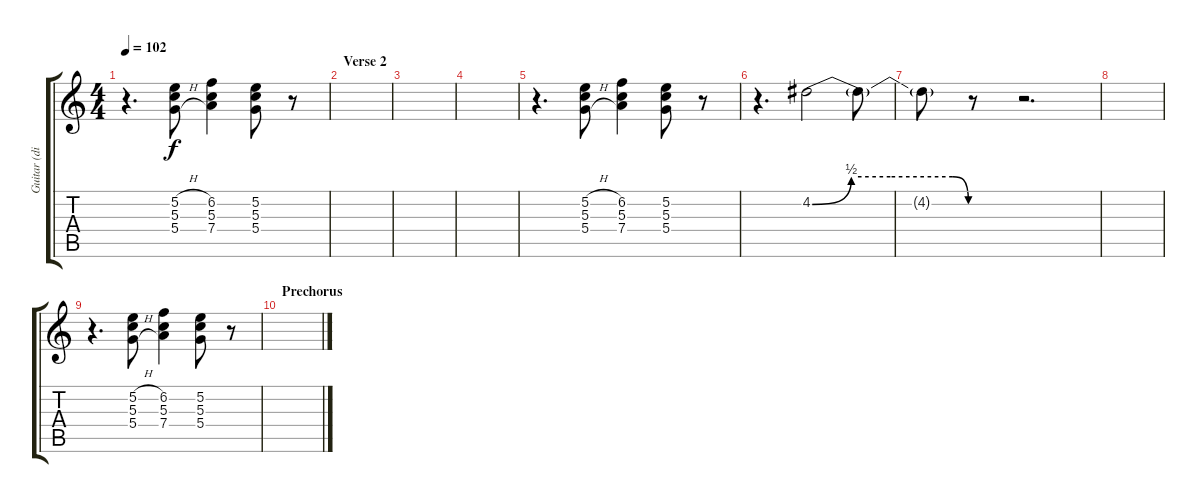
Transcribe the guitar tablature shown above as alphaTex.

\track ("Guitar (distortion)" "Guitar (di") {instrument distortionguitar}
\staff {score tabs}
\tuning (E4 B3 G3 D3 A2 E2) {hide}
\ts (4 4)
\tempo 102
\clef g2
\ks c
r.4{d dy f} (5.2{h} 5.3{h} 5.4{h}).8 (6.2 5.3 7.4).4 (5.2 5.3 5.4).8 r.8 |
\section ("" "Verse 2")
|
|
|
r.4{d} (5.2{h} 5.3{h} 5.4{h}).8 (6.2 5.3 7.4).4 (5.2 5.3 5.4).8 r.8 |
r.4{d} 4.2{be (custom 0 0 15 2 30 2 54 2 60 0)}.2 4.2{t}.8 |
4.2{t}.8 r.8 r.2{d} |
|
r.4{d} (5.2{h} 5.3{h} 5.4{h}).8 (6.2 5.3 7.4).4 (5.2 5.3 5.4).8 r.8 |
\section ("" "Prechorus")
